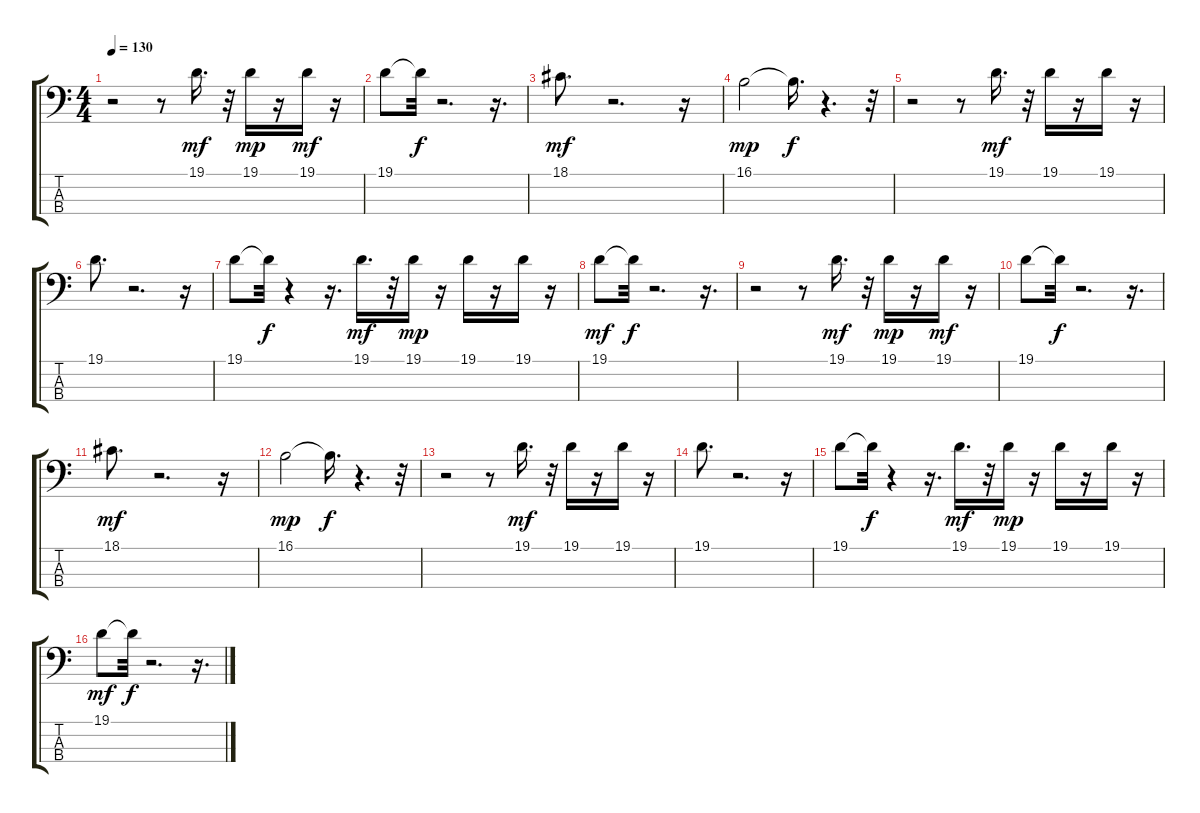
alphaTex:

\track "" {instrument lead8bassandlead}
\staff {score tabs}
\tuning (G2 D2 A1 E1) {hide}
\ts (4 4)
\tempo 130
\clef f4
\ks c
r.2{dy f} r.8 19.1.16{d dy mf} r.32 19.1.16{dy mp} r.16 19.1.16{dy mf} r.16 |
19.1.8 19.1{t}.32{dy f} r.2{d} r.16{d} |
18.1.8{d dy mf} r.2{d} r.16 |
16.1.2{dy mp} 16.1{t}.16{d dy f} r.4{d} r.32 |
r.2 r.8 19.1.16{d dy mf} r.32 19.1.16 r.16 19.1.16 r.16 |
19.1.8{d} r.2{d} r.16 |
19.1.8 19.1{t}.32{dy f} r.4 r.16{d} 19.1.16{d dy mf} r.32 19.1.16{dy mp} r.16 19.1.16 r.16 19.1.16 r.16 |
19.1.8{dy mf} 19.1{t}.32{dy f} r.2{d} r.16{d} |
r.2 r.8 19.1.16{d dy mf} r.32 19.1.16{dy mp} r.16 19.1.16{dy mf} r.16 |
19.1.8 19.1{t}.32{dy f} r.2{d} r.16{d} |
18.1.8{d dy mf} r.2{d} r.16 |
16.1.2{dy mp} 16.1{t}.16{d dy f} r.4{d} r.32 |
r.2 r.8 19.1.16{d dy mf} r.32 19.1.16 r.16 19.1.16 r.16 |
19.1.8{d} r.2{d} r.16 |
19.1.8 19.1{t}.32{dy f} r.4 r.16{d} 19.1.16{d dy mf} r.32 19.1.16{dy mp} r.16 19.1.16 r.16 19.1.16 r.16 |
19.1.8{dy mf} 19.1{t}.32{dy f} r.2{d} r.16{d}
